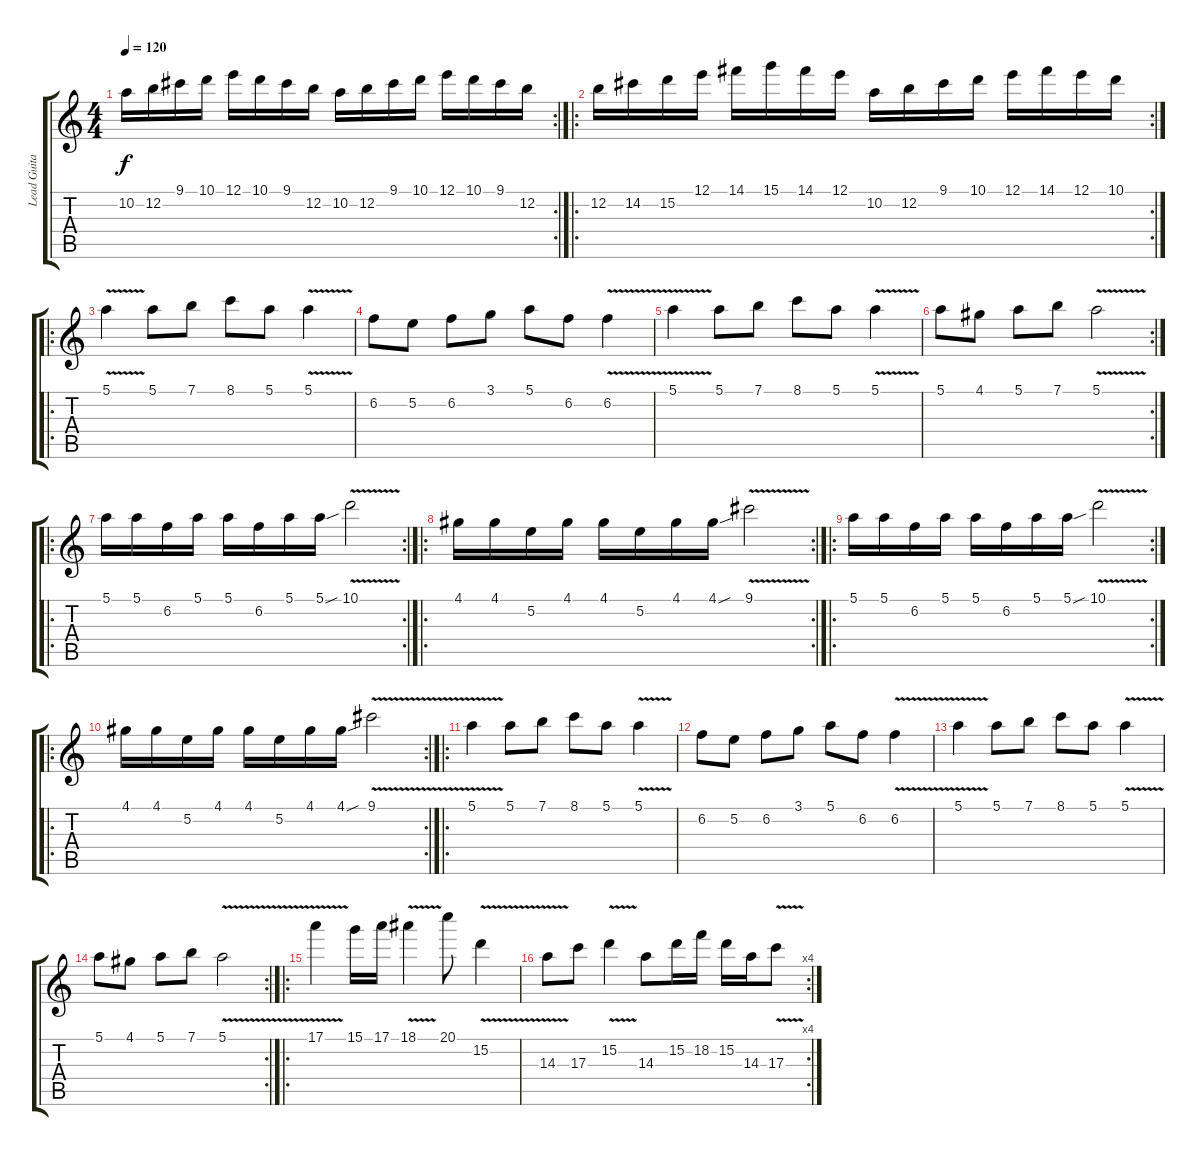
\track ("Lead Guitar" "Lead Guita") {instrument distortionguitar}
\staff {score tabs}
\tuning (E4 B3 G3 D3 A2 E2) {hide}
\rc 2
\ts (4 4)
\tempo 120
\clef g2
\ks c
10.2.16{dy f} 12.2.16 9.1.16 10.1.16 12.1.16 10.1.16 9.1.16 12.2.16 10.2.16 12.2.16 9.1.16 10.1.16 12.1.16 10.1.16 9.1.16 12.2.16 |
\ro
\rc 2
12.2.16 14.2.16 15.2.16 12.1.16 14.1.16 15.1.16 14.1.16 12.1.16 10.2.16 12.2.16 9.1.16 10.1.16 12.1.16 14.1.16 12.1.16 10.1.16 |
\ro
5.1{v}.4 5.1.8 7.1.8 8.1.8 5.1.8 5.1{v}.4 |
6.2.8 5.2.8 6.2.8 3.1.8 5.1.8 6.2.8 6.2{v}.4 |
5.1{v}.4 5.1.8 7.1.8 8.1.8 5.1.8 5.1{v}.4 |
\rc 2
5.1.8 4.1.8 5.1.8 7.1.8 5.1{v}.2 |
\ro
\rc 2
5.1.16 5.1.16 6.2.16 5.1.16 5.1.16 6.2.16 5.1.16 5.1{sou}.16 10.1{v}.2 |
\ro
\rc 2
4.1.16 4.1.16 5.2.16 4.1.16 4.1.16 5.2.16 4.1.16 4.1{sou}.16 9.1{v}.2 |
\ro
\rc 2
5.1.16 5.1.16 6.2.16 5.1.16 5.1.16 6.2.16 5.1.16 5.1{sou}.16 10.1{v}.2 |
\ro
\rc 2
4.1.16 4.1.16 5.2.16 4.1.16 4.1.16 5.2.16 4.1.16 4.1{sou}.16 9.1{v}.2 |
\ro
5.1{v}.4 5.1.8 7.1.8 8.1.8 5.1.8 5.1{v}.4 |
6.2.8 5.2.8 6.2.8 3.1.8 5.1.8 6.2.8 6.2{v}.4 |
5.1{v}.4 5.1.8 7.1.8 8.1.8 5.1.8 5.1{v}.4 |
\rc 2
5.1.8 4.1.8 5.1.8 7.1.8 5.1{v}.2 |
\ro
17.1{v}.4 15.1.16 17.1.16 18.1{v}.4 20.1.8 15.2{v}.4 |
\rc 4
14.3{v}.8 17.3.8 15.2{v}.4 14.3.8 15.2.16 18.2.16 15.2.16 14.3.16 17.3{v}.8
